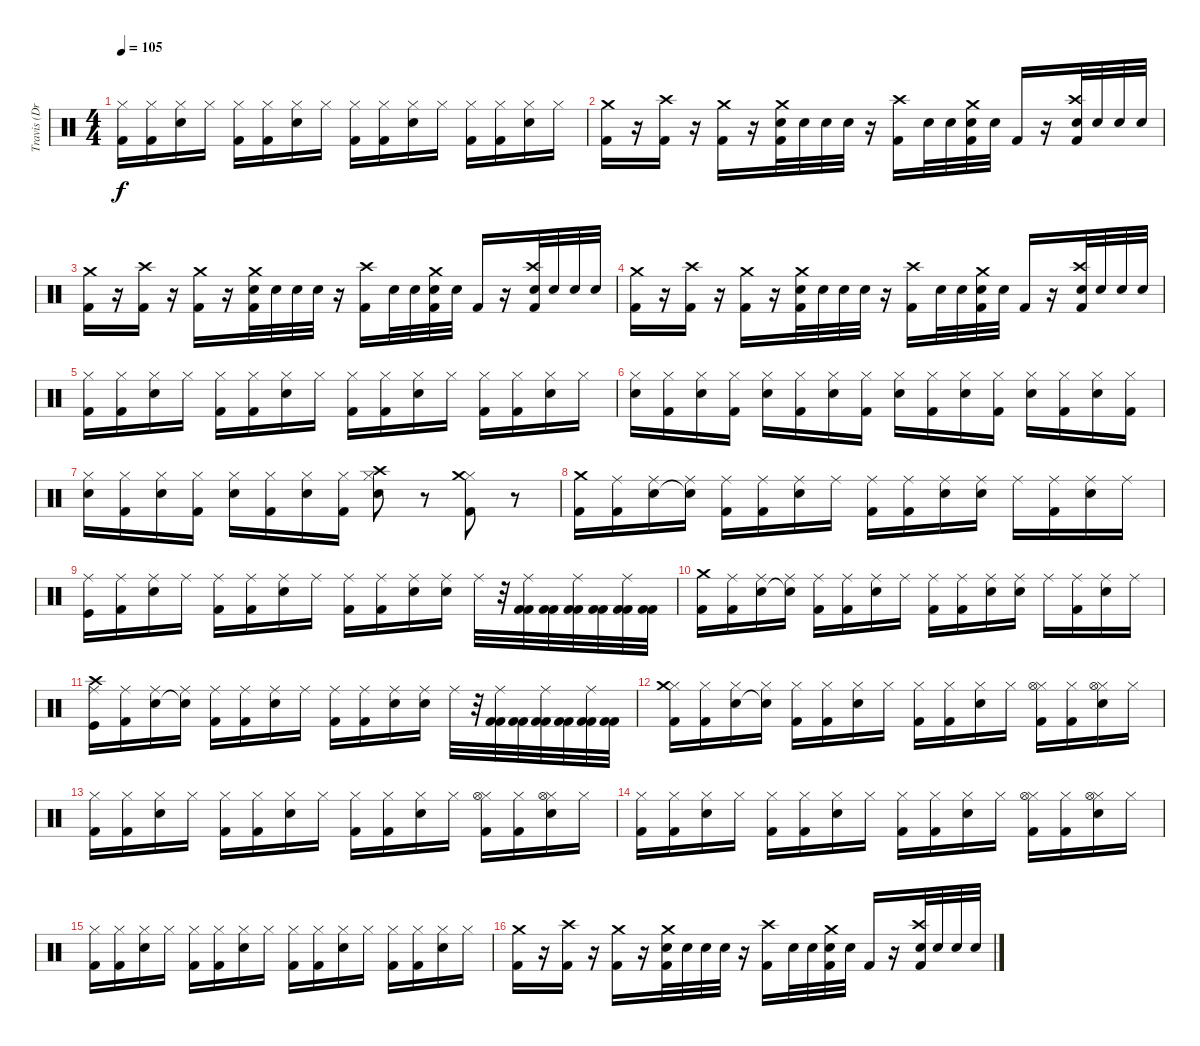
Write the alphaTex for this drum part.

\track ("Travis (Drums)" "Travis (Dr") {instrument percussion}
\staff {score}
\articulation defaults
\ts (4 4)
\tempo 105
\clef neutral
\ks c
("Hi-Hat (closed)" "Kick (hit) 2").16{dy f} ("Hi-Hat (closed)" "Kick (hit) 2").16 ("Hi-Hat (closed)" "Snare (hit) 2").16 "Hi-Hat (closed)".16 ("Hi-Hat (closed)" "Kick (hit) 2").16 ("Hi-Hat (closed)" "Kick (hit) 2").16 ("Hi-Hat (closed)" "Snare (hit) 2").16 "Hi-Hat (closed)".16 ("Hi-Hat (closed)" "Kick (hit) 2").16 ("Hi-Hat (closed)" "Kick (hit) 2").16 ("Hi-Hat (closed)" "Snare (hit) 2").16 "Hi-Hat (closed)".16 ("Hi-Hat (closed)" "Kick (hit) 2").16 ("Hi-Hat (closed)" "Kick (hit) 2").16 ("Hi-Hat (closed)" "Snare (hit) 2").16 "Hi-Hat (closed)".16 |
("Crash medium (hit)" "Kick (hit) 2").16 r.16 ("Crash high (hit)" "Kick (hit) 2").16 r.16 ("Crash medium (hit)" "Kick (hit) 2").16 r.16 ("Electric Snare (hit)" "Kick (hit) 2" "Crash medium (hit)").32 "Electric Snare (hit)".32 "Electric Snare (hit)".32 "Electric Snare (hit)".32 r.16 ("Kick (hit) 2" "Crash high (hit)").16 "Electric Snare (hit)".32 "Electric Snare (hit)".32 ("Electric Snare (hit)" "Kick (hit) 2" "Crash medium (hit)").32 "Electric Snare (hit)".32 "Kick (hit) 2".16 r.16 ("Electric Snare (hit)" "Kick (hit) 2" "Crash high (hit)").32 "Electric Snare (hit)".32 "Electric Snare (hit)".32 "Electric Snare (hit)".32 |
("Crash medium (hit)" "Kick (hit) 2").16 r.16 ("Crash high (hit)" "Kick (hit) 2").16 r.16 ("Crash medium (hit)" "Kick (hit) 2").16 r.16 ("Electric Snare (hit)" "Kick (hit) 2" "Crash medium (hit)").32 "Electric Snare (hit)".32 "Electric Snare (hit)".32 "Electric Snare (hit)".32 r.16 ("Kick (hit) 2" "Crash high (hit)").16 "Electric Snare (hit)".32 "Electric Snare (hit)".32 ("Electric Snare (hit)" "Kick (hit) 2" "Crash medium (hit)").32 "Electric Snare (hit)".32 "Kick (hit) 2".16 r.16 ("Electric Snare (hit)" "Kick (hit) 2" "Crash high (hit)").32 "Electric Snare (hit)".32 "Electric Snare (hit)".32 "Electric Snare (hit)".32 |
("Crash medium (hit)" "Kick (hit) 2").16 r.16 ("Crash high (hit)" "Kick (hit) 2").16 r.16 ("Crash medium (hit)" "Kick (hit) 2").16 r.16 ("Electric Snare (hit)" "Kick (hit) 2" "Crash medium (hit)").32 "Electric Snare (hit)".32 "Electric Snare (hit)".32 "Electric Snare (hit)".32 r.16 ("Kick (hit) 2" "Crash high (hit)").16 "Electric Snare (hit)".32 "Electric Snare (hit)".32 ("Electric Snare (hit)" "Kick (hit) 2" "Crash medium (hit)").32 "Electric Snare (hit)".32 "Kick (hit) 2".16 r.16 ("Electric Snare (hit)" "Kick (hit) 2" "Crash high (hit)").32 "Electric Snare (hit)".32 "Electric Snare (hit)".32 "Electric Snare (hit)".32 |
("Hi-Hat (closed)" "Kick (hit) 2").16 ("Hi-Hat (closed)" "Kick (hit) 2").16 ("Hi-Hat (closed)" "Snare (hit) 2").16 "Hi-Hat (closed)".16 ("Hi-Hat (closed)" "Kick (hit) 2").16 ("Hi-Hat (closed)" "Kick (hit) 2").16 ("Hi-Hat (closed)" "Snare (hit) 2").16 "Hi-Hat (closed)".16 ("Hi-Hat (closed)" "Kick (hit) 2").16 ("Hi-Hat (closed)" "Kick (hit) 2").16 ("Hi-Hat (closed)" "Snare (hit) 2").16 "Hi-Hat (closed)".16 ("Hi-Hat (closed)" "Kick (hit) 2").16 ("Hi-Hat (closed)" "Kick (hit) 2").16 ("Hi-Hat (closed)" "Snare (hit) 2").16 "Hi-Hat (closed)".16 |
("Hi-Hat (closed)" "Snare (hit) 2").16 ("Hi-Hat (closed)" "Kick (hit) 2").16 ("Hi-Hat (closed)" "Snare (hit) 2").16 ("Hi-Hat (closed)" "Kick (hit) 2").16 ("Hi-Hat (closed)" "Snare (hit) 2").16 ("Hi-Hat (closed)" "Kick (hit) 2").16 ("Hi-Hat (closed)" "Snare (hit) 2").16 ("Hi-Hat (closed)" "Kick (hit) 2").16 ("Hi-Hat (closed)" "Snare (hit) 2").16 ("Hi-Hat (closed)" "Kick (hit) 2").16 ("Hi-Hat (closed)" "Snare (hit) 2").16 ("Hi-Hat (closed)" "Kick (hit) 2").16 ("Hi-Hat (closed)" "Snare (hit) 2").16 ("Hi-Hat (closed)" "Kick (hit) 2").16 ("Hi-Hat (closed)" "Snare (hit) 2").16 ("Hi-Hat (closed)" "Kick (hit) 2").16 |
("Hi-Hat (closed)" "Snare (hit) 2").16 ("Hi-Hat (closed)" "Kick (hit) 2").16 ("Hi-Hat (closed)" "Snare (hit) 2").16 ("Hi-Hat (closed)" "Kick (hit) 2").16 ("Hi-Hat (closed)" "Snare (hit) 2").16 ("Hi-Hat (closed)" "Kick (hit) 2").16 ("Hi-Hat (closed)" "Snare (hit) 2").16 ("Hi-Hat (closed)" "Kick (hit) 2").16 ("Hi-Hat (closed)" "Snare (hit) 2" "Crash high (hit)").8 r.8 ("Hi-Hat (closed)" "Kick (hit) 2" "Crash medium (hit)").8 r.8 |
("Kick (hit) 2" "Crash medium (hit)").16 ("Ride (middle)" "Kick (hit) 2").16 ("Ride (middle)" "Snare (hit) 2").16 ("Ride (middle)" "Snare (hit)"{t}).16 ("Ride (middle)" "Kick (hit) 2").16 ("Ride (middle)" "Kick (hit) 2").16 ("Ride (middle)" "Snare (hit) 2").16 "Ride (middle)".16 ("Ride (middle)" "Kick (hit) 2").16 ("Ride (middle)" "Kick (hit) 2").16 ("Ride (middle)" "Snare (hit) 2").16 ("Ride (middle)" "Snare (hit) 2").16 "Ride (middle)".16 ("Ride (middle)" "Kick (hit) 2").16 ("Ride (middle)" "Snare (hit) 2").16 "Ride (middle)".16 |
("Ride (middle)" "Kick (hit)").16 ("Ride (middle)" "Kick (hit) 2").16 ("Ride (middle)" "Snare (hit) 2").16 "Ride (middle)".16 ("Ride (middle)" "Kick (hit) 2").16 ("Ride (middle)" "Kick (hit) 2").16 ("Ride (middle)" "Snare (hit) 2").16 "Ride (middle)".16 ("Ride (middle)" "Kick (hit) 2").16 ("Ride (middle)" "Kick (hit) 2").16 ("Ride (middle)" "Snare (hit) 2").16 ("Ride (middle)" "Snare (hit) 2").16 "Ride (middle)".32 r.32 ("Ride (middle)" "Kick (hit) 2" "Kick (hit) 2").32 ("Kick (hit) 2" "Kick (hit) 2").32 ("Ride (middle)" "Kick (hit) 2" "Kick (hit) 2").32 ("Kick (hit) 2" "Kick (hit) 2").32 ("Ride (middle)" "Kick (hit) 2" "Kick (hit) 2").32 ("Kick (hit) 2" "Kick (hit) 2").32 |
("Kick (hit) 2" "Crash medium (hit)").16 ("Ride (middle)" "Kick (hit) 2").16 ("Ride (middle)" "Snare (hit) 2").16 ("Ride (middle)" "Snare (hit)"{t}).16 ("Ride (middle)" "Kick (hit) 2").16 ("Ride (middle)" "Kick (hit) 2").16 ("Ride (middle)" "Snare (hit) 2").16 "Ride (middle)".16 ("Ride (middle)" "Kick (hit) 2").16 ("Ride (middle)" "Kick (hit) 2").16 ("Ride (middle)" "Snare (hit) 2").16 ("Ride (middle)" "Snare (hit) 2").16 "Ride (middle)".16 ("Ride (middle)" "Kick (hit) 2").16 ("Ride (middle)" "Snare (hit) 2").16 "Ride (middle)".16 |
("Ride (middle)" "Kick (hit)" "Crash high (hit)").16 ("Ride (middle)" "Kick (hit) 2").16 ("Ride (middle)" "Snare (hit) 2").16 ("Ride (middle)" "Snare (hit)"{t}).16 ("Ride (middle)" "Kick (hit) 2").16 ("Ride (middle)" "Kick (hit) 2").16 ("Ride (middle)" "Snare (hit) 2").16 "Ride (middle)".16 ("Ride (middle)" "Kick (hit) 2").16 ("Ride (middle)" "Kick (hit) 2").16 ("Ride (middle)" "Snare (hit) 2").16 ("Ride (middle)" "Snare (hit) 2").16 "Ride (middle)".32 r.32 ("Ride (middle)" "Kick (hit) 2" "Kick (hit) 2").32 ("Kick (hit) 2" "Kick (hit) 2").32 ("Ride (middle)" "Kick (hit) 2" "Kick (hit) 2").32 ("Kick (hit) 2" "Kick (hit) 2").32 ("Ride (middle)" "Kick (hit) 2" "Kick (hit) 2").32 ("Kick (hit) 2" "Kick (hit) 2").32 |
("Hi-Hat (closed)" "Kick (hit) 2" "Crash medium (hit)").16 ("Hi-Hat (closed)" "Kick (hit) 2").16 ("Hi-Hat (closed)" "Snare (hit) 2").16 ("Hi-Hat (closed)" "Snare (hit)"{t}).16 ("Hi-Hat (closed)" "Kick (hit) 2").16 ("Hi-Hat (closed)" "Kick (hit) 2").16 ("Hi-Hat (closed)" "Snare (hit) 2").16 "Hi-Hat (closed)".16 ("Hi-Hat (closed)" "Kick (hit) 2").16 ("Hi-Hat (closed)" "Kick (hit) 2").16 ("Hi-Hat (closed)" "Snare (hit) 2").16 "Hi-Hat (closed)".16 ("Hi-Hat (closed)" "Kick (hit) 2" "Hi-Hat (open)").16 ("Hi-Hat (closed)" "Kick (hit) 2").16 ("Hi-Hat (closed)" "Snare (hit) 2" "Hi-Hat (open)").16 "Hi-Hat (closed)".16 |
("Hi-Hat (closed)" "Kick (hit) 2").16 ("Hi-Hat (closed)" "Kick (hit) 2").16 ("Hi-Hat (closed)" "Snare (hit) 2").16 "Hi-Hat (closed)".16 ("Hi-Hat (closed)" "Kick (hit) 2").16 ("Hi-Hat (closed)" "Kick (hit) 2").16 ("Hi-Hat (closed)" "Snare (hit) 2").16 "Hi-Hat (closed)".16 ("Hi-Hat (closed)" "Kick (hit) 2").16 ("Hi-Hat (closed)" "Kick (hit) 2").16 ("Hi-Hat (closed)" "Snare (hit) 2").16 "Hi-Hat (closed)".16 ("Hi-Hat (closed)" "Kick (hit) 2" "Hi-Hat (open)").16 ("Hi-Hat (closed)" "Kick (hit) 2").16 ("Hi-Hat (closed)" "Snare (hit) 2" "Hi-Hat (open)").16 "Hi-Hat (closed)".16 |
("Hi-Hat (closed)" "Kick (hit) 2").16 ("Hi-Hat (closed)" "Kick (hit) 2").16 ("Hi-Hat (closed)" "Snare (hit) 2").16 "Hi-Hat (closed)".16 ("Hi-Hat (closed)" "Kick (hit) 2").16 ("Hi-Hat (closed)" "Kick (hit) 2").16 ("Hi-Hat (closed)" "Snare (hit) 2").16 "Hi-Hat (closed)".16 ("Hi-Hat (closed)" "Kick (hit) 2").16 ("Hi-Hat (closed)" "Kick (hit) 2").16 ("Hi-Hat (closed)" "Snare (hit) 2").16 "Hi-Hat (closed)".16 ("Hi-Hat (closed)" "Kick (hit) 2" "Hi-Hat (open)").16 ("Hi-Hat (closed)" "Kick (hit) 2").16 ("Hi-Hat (closed)" "Snare (hit) 2" "Hi-Hat (open)").16 "Hi-Hat (closed)".16 |
("Hi-Hat (closed)" "Kick (hit) 2").16 ("Hi-Hat (closed)" "Kick (hit) 2").16 ("Hi-Hat (closed)" "Snare (hit) 2").16 "Hi-Hat (closed)".16 ("Hi-Hat (closed)" "Kick (hit) 2").16 ("Hi-Hat (closed)" "Kick (hit) 2").16 ("Hi-Hat (closed)" "Snare (hit) 2").16 "Hi-Hat (closed)".16 ("Hi-Hat (closed)" "Kick (hit) 2").16 ("Hi-Hat (closed)" "Kick (hit) 2").16 ("Hi-Hat (closed)" "Snare (hit) 2").16 "Hi-Hat (closed)".16 ("Hi-Hat (closed)" "Kick (hit) 2").16 ("Hi-Hat (closed)" "Kick (hit) 2").16 ("Hi-Hat (closed)" "Snare (hit) 2").16 "Hi-Hat (closed)".16 |
("Crash medium (hit)" "Kick (hit) 2").16 r.16 ("Crash high (hit)" "Kick (hit) 2").16 r.16 ("Crash medium (hit)" "Kick (hit) 2").16 r.16 ("Electric Snare (hit)" "Kick (hit) 2" "Crash medium (hit)").32 "Electric Snare (hit)".32 "Electric Snare (hit)".32 "Electric Snare (hit)".32 r.16 ("Kick (hit) 2" "Crash high (hit)").16 "Electric Snare (hit)".32 "Electric Snare (hit)".32 ("Electric Snare (hit)" "Kick (hit) 2" "Crash medium (hit)").32 "Electric Snare (hit)".32 "Kick (hit) 2".16 r.16 ("Electric Snare (hit)" "Kick (hit) 2" "Crash high (hit)").32 "Electric Snare (hit)".32 "Electric Snare (hit)".32 "Electric Snare (hit)".32
